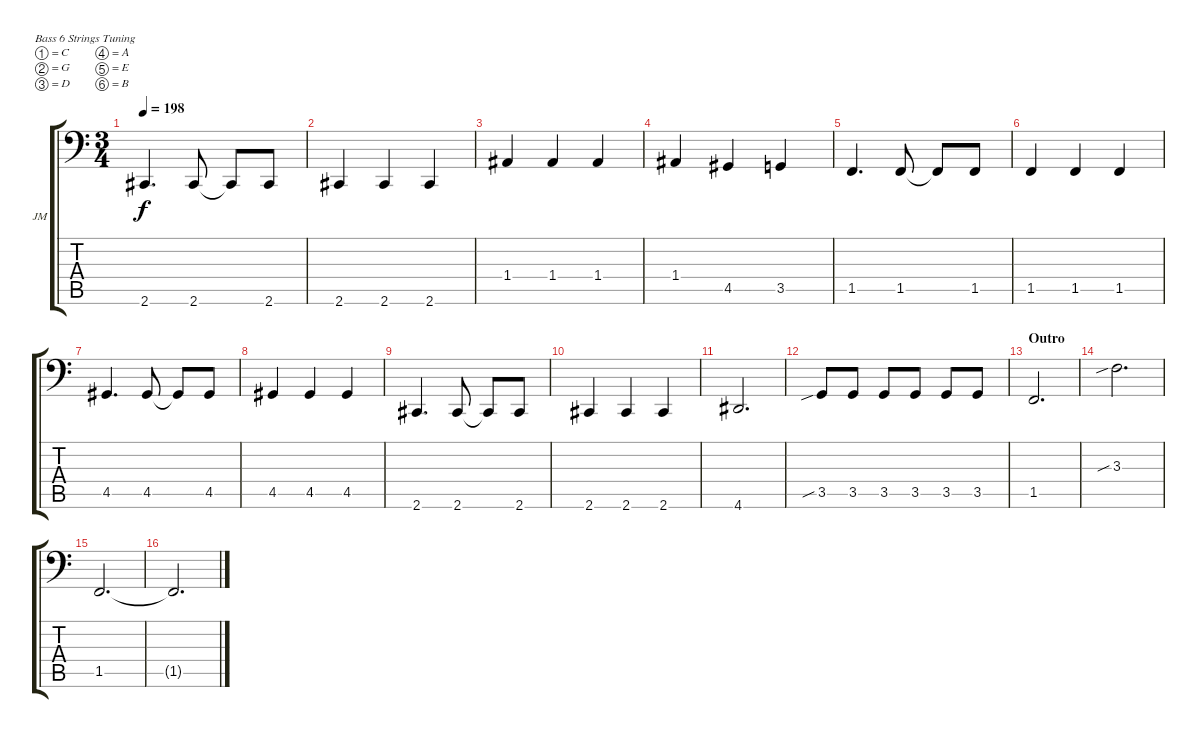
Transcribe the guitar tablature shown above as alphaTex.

\defaultSystemsLayout 4
\bracketExtendMode groupsimilarinstruments
\firstSystemTrackNameOrientation horizontal
\otherSystemsTrackNameOrientation horizontal
\track ("John Myung " "JM") {instrument electricbassfinger}
\staff {score tabs}
\tuning (C3 G2 D2 A1 E1 B0)
\ts (3 4)
\tempo 198
\clef f4
\ks c
2.6.4{d dy f} 2.6.8 2.6{t}.8 2.6.8 |
2.6.4 2.6.4 2.6.4 |
1.4.4 1.4.4 1.4.4 |
1.4.4 4.5.4 3.5.4 |
1.5.4{d} 1.5.8 1.5{t}.8 1.5.8 |
1.5.4 1.5.4 1.5.4 |
4.5.4{d} 4.5.8 4.5{t}.8 4.5.8 |
4.5.4 4.5.4 4.5.4 |
2.6.4{d} 2.6.8 2.6{t}.8 2.6.8 |
2.6.4 2.6.4 2.6.4 |
4.6.2{d} |
3.5{sib}.8 3.5.8 3.5.8 3.5.8 3.5.8 3.5.8 |
\section ("" "Outro")
1.5.2{d} |
3.3{sib}.2{d} |
1.5.2{d} |
1.5{t}.2{d}
